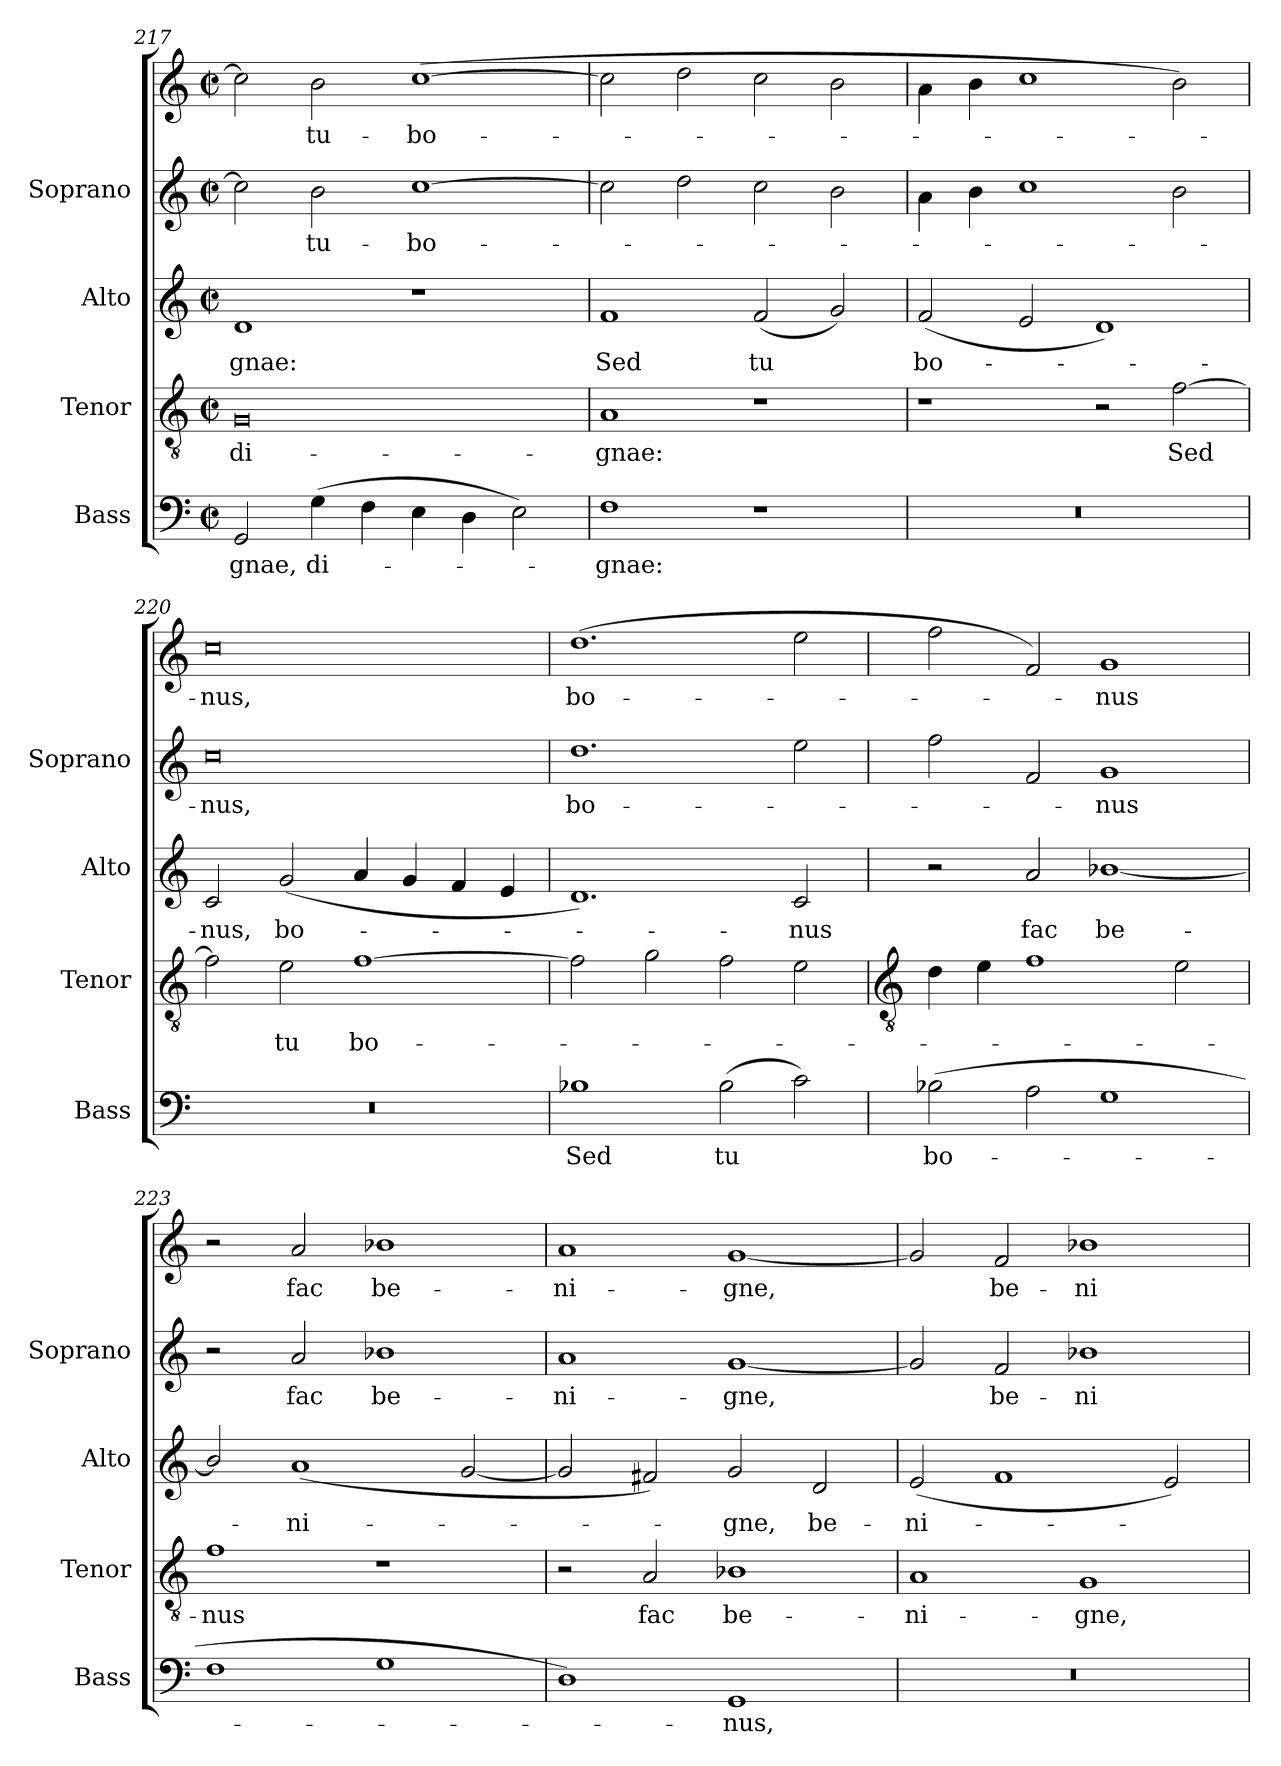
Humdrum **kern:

**kern	**text	**kern	**text	**kern	**text	**kern	**text	**kern	**text
*part4	*part4	*part3	*part3	*part2	*part2	*part1	*part1	*part1	*part1
*staff5	*staff5	*staff4	*staff4	*staff3	*staff3	*staff2	*staff2	*staff1	*staff1
*I"Bass	*	*I"Tenor	*	*I"Alto	*	*I"Soprano	*	*	*
*I'Bass	*	*I'Tenor	*	*I'Alto	*	*I'Soprano	*	*	*
*clefF4	*	*clefGv2	*	*clefG2	*	*clefG2	*	*clefG2	*
*k[]	*	*k[]	*	*k[]	*	*k[]	*	*k[]	*
*C:	*	*C:	*	*C:	*	*C:	*	*C:	*
*M4/2	*	*M4/2	*	*M4/2	*	*M4/2	*	*M4/2	*
*met(c|)	*	*met(c|)	*	*met(c|)	*	*met(c|)	*	*met(c|)	*
=217	=217	=217	=217	=217	=217	=217	=217	=217	=217
!	!LO:LY:b	!	!LO:LY:b	!	!LO:LY:b	!	!	!	!
2GG	-gnae,	0G	di-	1d	gnae:	2cc]	.	2cc]	.
!	!LO:LY:b	!	!	!	!	!	!LO:LY:b	!	!LO:LY:b
(>4G	di-	.	.	.	.	2b	tu-	2b	tu-
4F	.	.	.	.	.	.	.	.	.
!	!	!	!	!	!	!	!LO:LY:b	!	!LO:LY:b
4E	.	.	.	1r	.	[1cc	-bo-	(>[1cc	-bo-
4D	.	.	.	.	.	.	.	.	.
2E)	.	.	.	.	.	.	.	.	.
=218	=218	=218	=218	=218	=218	=218	=218	=218	=218
!	!LO:LY:b	!	!LO:LY:b	!	!LO:LY:b	!	!	!	!
1F	gnae:	1A	-gnae:	1f	Sed	2cc]	.	2cc]	.
.	.	.	.	.	.	2dd	.	2dd	.
!	!	!	!	!	!LO:LY:b	!	!	!	!
1r	.	1r	.	(<2f	tu	2cc	.	2cc	.
.	.	.	.	2g)	.	2b	.	2b	.
=219	=219	=219	=219	=219	=219	=219	=219	=219	=219
!	!	!	!	!	!LO:LY:b	!	!	!	!
0r	.	1r	.	(<2f	bo-	4a\	.	4a\	.
.	.	.	.	.	.	4b	.	4b	.
.	.	.	.	2e	.	1cc	.	1cc	.
.	.	2r	.	1d)	.	.	.	.	.
!	!	!	!LO:LY:b	!	!	!	!	!	!
.	.	[2f	Sed	.	.	2b	.	2b)	.
=220	=220	=220	=220	=220	=220	=220	=220	=220	=220
!	!	!	!	!	!LO:LY:b	!	!LO:LY:b	!	!LO:LY:b
0r	.	2f]	.	2c	nus,	0cc	nus,	0cc	nus,
!	!	!	!LO:LY:b	!	!LO:LY:b	!	!	!	!
.	.	2e	tu	(<2g	bo-	.	.	.	.
!	!	!	!LO:LY:b	!	!	!	!	!	!
.	.	[1f	bo-	4a	.	.	.	.	.
.	.	.	.	4g	.	.	.	.	.
.	.	.	.	4f	.	.	.	.	.
.	.	.	.	4e	.	.	.	.	.
=221	=221	=221	=221	=221	=221	=221	=221	=221	=221
!	!LO:LY:b	!	!	!	!	!	!LO:LY:b	!	!LO:LY:b
1B-X	Sed	2f]	.	1.d)	.	1.dd	bo-	(<1.dd	bo-
.	.	2g	.	.	.	.	.	.	.
!	!LO:LY:b	!	!	!	!	!	!	!	!
(>2B-	tu	2f	.	.	.	.	.	.	.
!	!	!	!	!	!LO:LY:b	!	!	!	!
2c)	.	2e	.	2c	nus	2ee	.	2ee	.
!!LO:LB:g=z
=222	=222	=222	=222	=222	=222	=222	=222	=222	=222
*	*	*clefGv2	*	*	*	*	*	*	*
!	!LO:LY:b	!	!	!	!	!	!	!	!
(>2B-X	bo-	4d	.	2r	.	2ff	.	2ff	.
.	.	4e	.	.	.	.	.	.	.
!	!	!	!	!	!LO:LY:b	!	!	!	!
2A	.	1f	.	2a	fac	2f	.	2f)	.
!	!	!	!	!	!LO:LY:b	!	!LO:LY:b	!	!LO:LY:b
1G	.	.	.	[1b-X/	be-	1g	nus	1g	nus
.	.	2e	.	.	.	.	.	.	.
=223	=223	=223	=223	=223	=223	=223	=223	=223	=223
!	!	!	!LO:LY:b	!	!	!	!	!	!
1F	.	1f	nus	2b-/]	.	2r	.	2r	.
!	!	!	!	!	!LO:LY:b	!	!LO:LY:b	!	!LO:LY:b
.	.	.	.	(<1a	ni-	2a	fac	2a	fac
!	!	!	!	!	!	!	!LO:LY:b	!	!LO:LY:b
1G	.	1r	.	.	.	1b-X	be-	1b-X	be-
.	.	.	.	[2g	.	.	.	.	.
=224	=224	=224	=224	=224	=224	=224	=224	=224	=224
!	!	!	!	!	!	!	!LO:LY:b	!	!LO:LY:b
1D)	.	2r	.	2g]	.	1a	-ni-	1a	-ni-
!	!	!	!LO:LY:b	!	!	!	!	!	!
.	.	2A	fac	2f#X)	.	.	.	.	.
!	!LO:LY:b	!	!LO:LY:b	!	!LO:LY:b	!	!LO:LY:b	!	!LO:LY:b
1GG	nus,	1B-X	be-	2g	gne,	[1g	-gne,	[1g	-gne,
!	!	!	!	!	!LO:LY:b	!	!	!	!
.	.	.	.	2d	be-	.	.	.	.
=225	=225	=225	=225	=225	=225	=225	=225	=225	=225
!	!	!	!LO:LY:b	!	!LO:LY:b	!	!	!	!
0r	.	1A	-ni-	(<2e	-ni-	2g]	.	2g]	.
!	!	!	!	!	!	!	!LO:LY:b	!	!LO:LY:b
.	.	.	.	1f	.	2f	be-	2f	be-
!	!	!	!LO:LY:b	!	!	!	!LO:LY:b	!	!LO:LY:b
.	.	1G	-gne,	.	.	1b-X	-ni-	1b-X	-ni-
.	.	.	.	2e)	.	.	.	.	.
=	=	=	=	=	=	=	=	=	=
*-	*-	*-	*-	*-	*-	*-	*-	*-	*-
